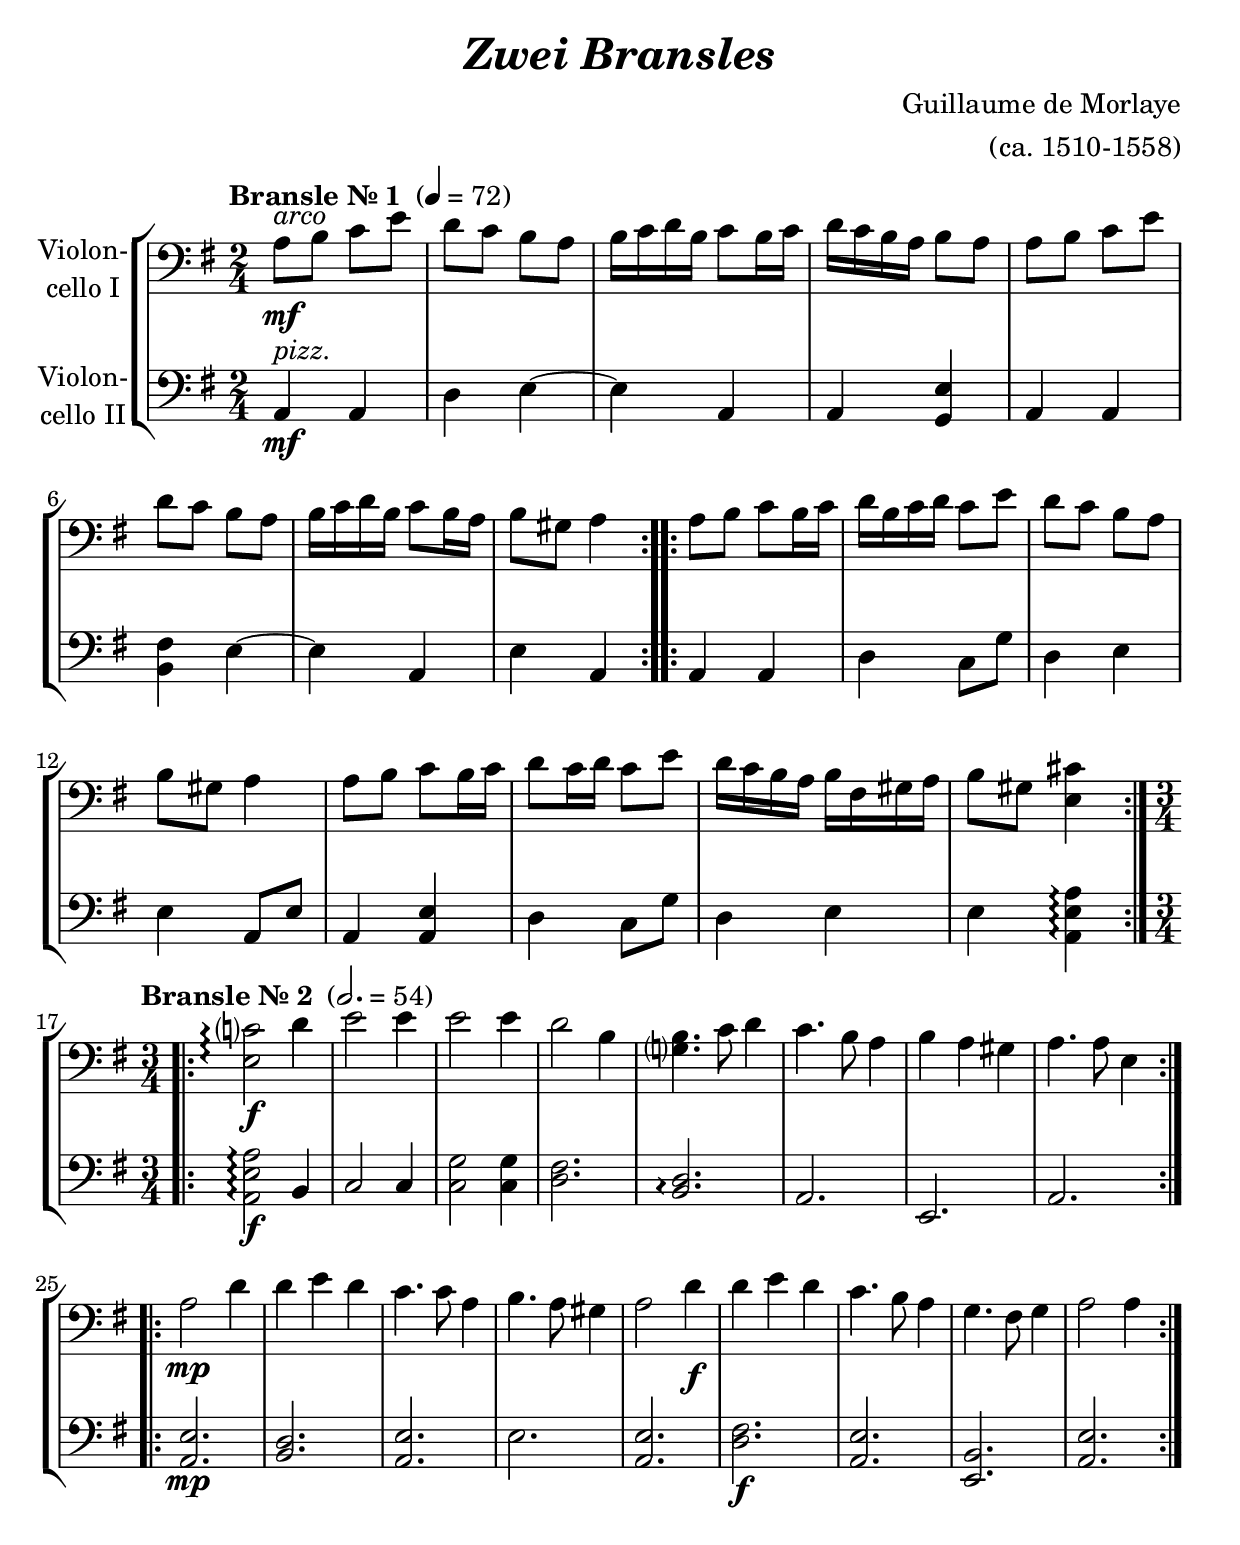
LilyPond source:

\version "2.18.2"
\include "deutsch.ly"
  
#(set-global-staff-size 24)

\header {
  title     = \markup \bold \italic "Zwei Bransles"
  composer  = "Guillaume de Morlaye"
  arranger  = "(ca. 1510-1558)"
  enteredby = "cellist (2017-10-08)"
%  piece     = ""
}

voiceconsts = {
  \key g \major
  \time 2/4
  \clef "bass"
% \numericTimeSignature
  \compressFullBarRests
  % Set default beaming for all staves
%  \set Timing.beamExceptions = #'()
%  \set Timing.baseMoment     = #(ly:make-moment 1 4)
%  \set Timing.beatStructure  = #'(1 1 1)
}

mifl = "flute"
miob = "oboe"
mifh = "french horn"
mist = "string ensemble 1"
miarco = "cello"
% mipizz = "acoustic guitar (steel)"
mipizz = "acoustic guitar (nylon)"

introa = {        \tempo "Bransle Nr. 1 "  4=72 }
introb = { \break \tempo "Bransle Nr. 2 " 2.=54 \time 3/4 }

arco = \markup \italic "arco"
pizz = \markup \italic "pizz."

va = \relative c' {
  \voiceconsts

  \introa
  \repeat volta 2 {
    a8^\arco\mf h c e
    d c h a
    h16 c d h c8 h16 c
    d c h a h8 a

    a h c e
    d c h a
    h16 c d h c8 h16 a
    h8 gis a4
  }
  \repeat volta 2 {
    a8 h c h16 c
    d h c d c8 e
    d c h a

    h gis a4
    a8 h c h16 c
    d8 c16 d c8 e
    d16 c h a h fis gis a
    h8 gis <e cis'>4
  }

  \introb
  \repeat volta 2 {
    <e c'?>2\arpeggio\f d'4
    e2 e4
    e2 e4
    d2 h4
    <g? h>4. c8 d4

    c4. h8 a4
    h a gis
    a4. a8 e4
  }
  \repeat volta 2 {
    a2\mp d4
    d e d
    c4. c8 a4

    h4. a8 gis4
    a2 d4\f
    d e d
    c4. h8 a4
    g4. fis8 g4
    a2 a4
  }
}

vb = \relative c {
  \voiceconsts

  \introa
  \repeat volta 2 {
    a4^\pizz\mf a
    d e~
    e a,
    a <g e'>

    a a
    <h fis'> e~
    e a,
    e' a,
  }
  \repeat volta 2 {
    a a
    d c8 g'
    d4 e

    e a,8 e'
    a,4 <a e'>
    d c8 g'
    d4 e
    e <a, e' a>\arpeggio
  }

  \introb
  \repeat volta 2 {
    <a e' a>2\arpeggio\f h4
    c2 c4
    <c g'>2 <c g'>4
    <d fis>2.
    <h d>\arpeggio

    a
    e
    a
  }
  \repeat volta 2 {
    <a e'>\mp
    <d h>
    <a e'>

    e'
    <a, e'>
    <d fis>\f
    <a e'>
    <e h'>
    <a e'>
  }
}


music = \new StaffGroup <<
      \new Staff {
	\set Staff.midiInstrument = \miarco
	\set Staff.instrumentName = \markup \center-column { "Violon-" "cello I" }
	\transpose g g { \va }
      }

      \new Staff {
	\set Staff.midiInstrument = \mipizz
	\set Staff.instrumentName = \markup \center-column { "Violon-" "cello II" }
	\transpose g g { \vb }
      }
>>

\book {
  \score {
    \music
    \layout {}
  }

  \score {
    \unfoldRepeats \music

    \midi {
      \context {
        \Score
      }
    }
  }
}
